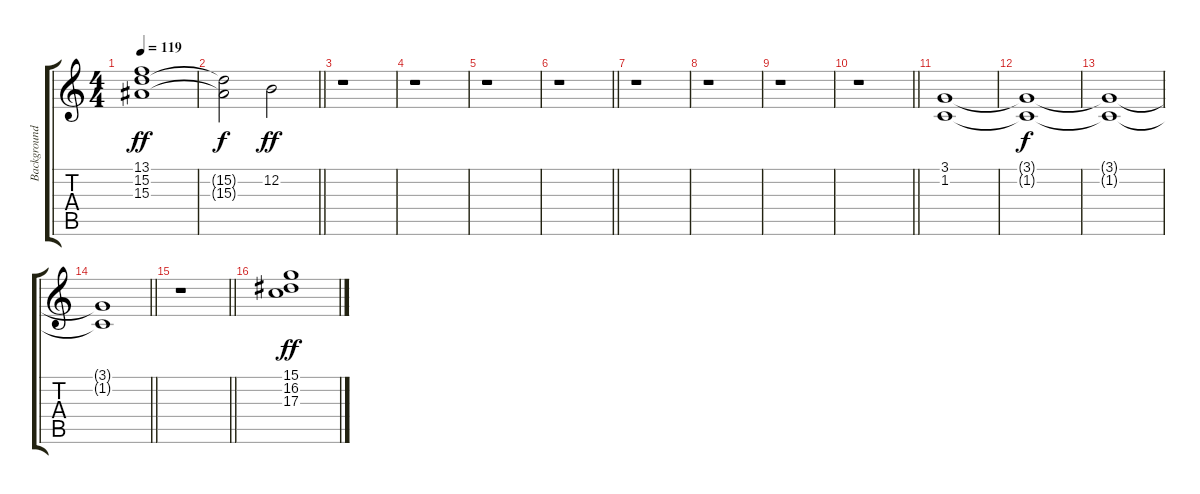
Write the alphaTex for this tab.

\track ("Background 3" "Background") {instrument synthvoice}
\staff {score tabs}
\tuning (E4 B3 G3 D3 A2 E2) {hide}
\ts (4 4)
\tempo 119
\clef g2
\ks c
(13.1 15.2 15.3).1{dy ff} |
\barLineRight lightlight
(15.2{t} 15.3{t}).2{dy f} 12.2.2{dy ff} |
r.1 |
r.1 |
r.1 |
\barLineRight lightlight
r.1 |
r.1 |
r.1 |
r.1 |
\barLineRight lightlight
r.1 |
(3.1 1.2).1{balance 8} |
(3.1{t} 1.2{t}).1{dy f} |
(3.1{t} 1.2{t}).1 |
\barLineRight lightlight
(3.1{t} 1.2{t}).1 |
\barLineRight lightlight
r.1 |
(15.1 16.2 17.3).1{dy ff}
